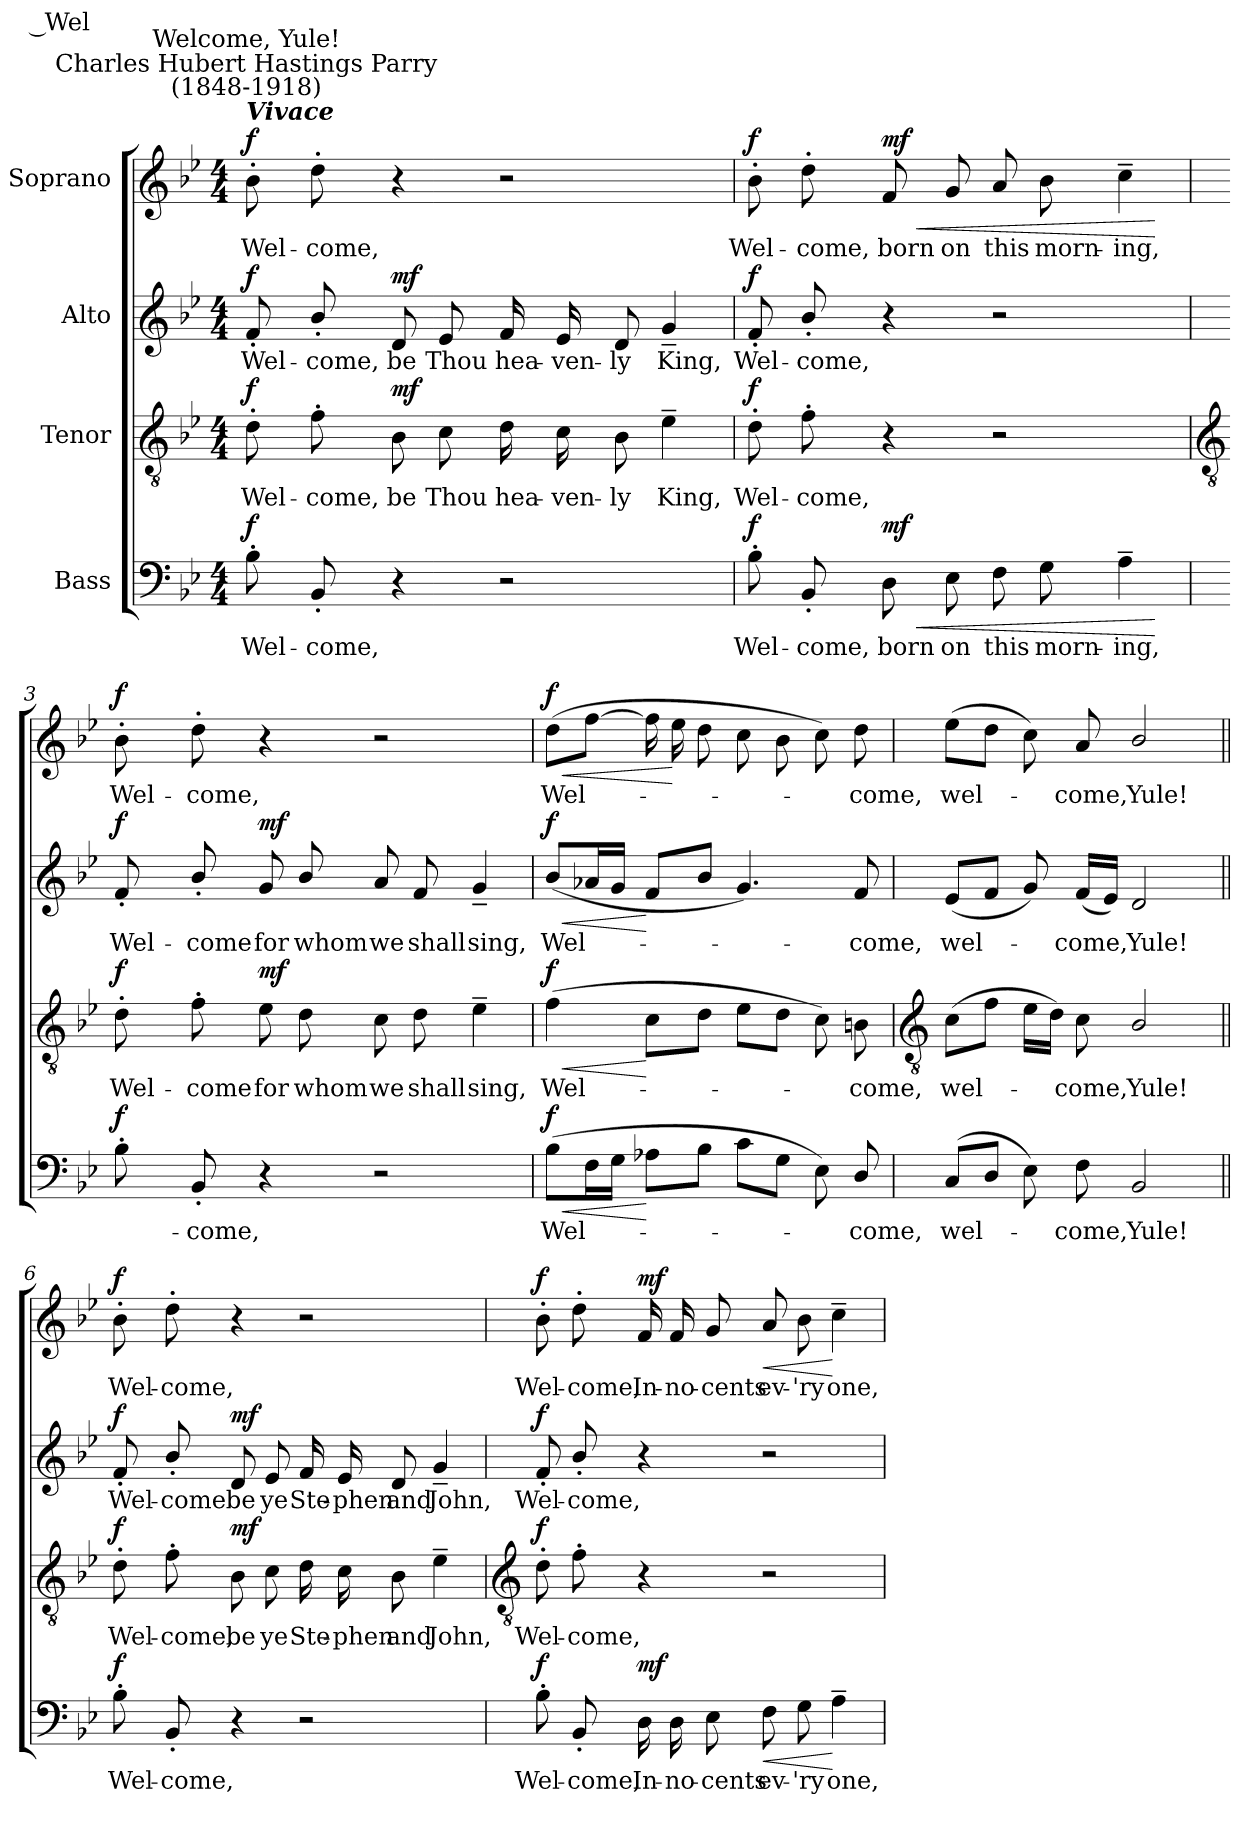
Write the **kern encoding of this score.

**kern	**text	**dynam	**kern	**text	**dynam	**kern	**text	**dynam	**kern	**text	**dynam
*part4	*part4	*part4	*part3	*part3	*part3	*part2	*part2	*part2	*part1	*part1	*part1
*staff4	*staff4	*staff4	*staff3	*staff3	*staff3	*staff2	*staff2	*staff2	*staff1	*staff1	*staff1
*I"Bass	*	*	*I"Tenor	*	*	*I"Alto	*	*	*I"Soprano	*	*
*clefF4	*	*	*clefGv2	*	*	*clefG2	*	*	*clefG2	*	*
*k[b-e-]	*	*	*k[b-e-]	*	*	*k[b-e-]	*	*	*k[b-e-]	*	*
*B-:	*	*	*B-:	*	*	*B-:	*	*	*B-:	*	*
*M4/4	*	*	*M4/4	*	*	*M4/4	*	*	*M4/4	*	*
=1	=1	=1	=1	=1	=1	=1	=1	=1	=1	=1	=1
!	!	!	!	!	!	!	!	!	!LO:TX:a:Bi:t=Vivace	!	!
!	!	!	!	!	!	!	!	!	!LO:TX:a:cj:t=Charles Hubert Hastings Parry\n(1848-1918)	!	!
!	!	!	!	!	!	!	!	!	!LO:TX:a:cj:t=Welcome, Yule!	!	!
!	!LO:LY:b	!LO:DY:b	!	!LO:LY:b	!LO:DY:b	!	!LO:LY:b	!LO:DY:b	!	!LO:LY:b	!LO:DY:b
8B-'	Wel-	f	8d'	Wel-	f	8f'	Wel-	f	8b-'	Wel-	f
!	!LO:LY:b	!	!	!LO:LY:b	!	!	!LO:LY:b	!	!	!LO:LY:b	!
8BB-'	-come,	.	8f'	-come,	.	8b-'/	-come,	.	8dd'	-come,	.
!	!	!	!	!LO:LY:b	!LO:DY:b	!	!LO:LY:b	!LO:DY:b	!	!	!
4r	.	.	8B-	be	mf	8d	be	mf	4r	.	.
!	!	!	!	!LO:LY:b	!	!	!LO:LY:b	!	!	!	!
.	.	.	8c	Thou	.	8e-	Thou	.	.	.	.
!	!	!	!	!LO:LY:b	!	!	!LO:LY:b	!	!	!	!
2r	.	.	16d	hea-	.	16f	hea-	.	2r	.	.
!	!	!	!	!LO:LY:b	!	!	!LO:LY:b	!	!	!	!
.	.	.	16c	-ven-	.	16e-	-ven-	.	.	.	.
!	!	!	!	!LO:LY:b	!	!	!LO:LY:b	!	!	!	!
.	.	.	8B-	-ly	.	8d	-ly	.	.	.	.
!	!	!	!	!LO:LY:b	!	!	!LO:LY:b	!	!	!	!
.	.	.	4e-~	King,	.	4g~	King,	.	.	.	.
=2	=2	=2	=2	=2	=2	=2	=2	=2	=2	=2	=2
!	!LO:LY:b	!LO:DY:b	!	!LO:LY:b	!LO:DY:b	!	!LO:LY:b	!LO:DY:b	!	!LO:LY:b	!LO:DY:b
8B-'	Wel-	f	8d'	Wel-	f	8f'	Wel-	f	8b-'	Wel-	f
!	!LO:LY:b	!	!	!LO:LY:b	!	!	!LO:LY:b	!	!	!LO:LY:b	!
8BB-'	-come,	.	8f'	-come,	.	8b-'/	-come,	.	8dd'	-come,	.
!	!LO:LY:b	!LO:HP:b	!	!	!	!	!	!	!	!LO:LY:b	!LO:HP:b
!	!	!LO:DY:n=1:b	!	!	!	!	!	!	!	!	!LO:DY:n=1:b
8D	born	< mf	4r	.	.	4r	.	.	8f	born	< mf
!	!LO:LY:b	!	!	!	!	!	!	!	!	!LO:LY:b	!
8E-	on	.	.	.	.	.	.	.	8g	on	.
!	!LO:LY:b	!	!	!	!	!	!	!	!	!LO:LY:b	!
8F	this	.	2r	.	.	2r	.	.	8a	this	.
!	!LO:LY:b	!	!	!	!	!	!	!	!	!LO:LY:b	!
8G	morn-	.	.	.	.	.	.	.	8b-	morn-	.
!	!LO:LY:b	!	!	!	!	!	!	!	!	!LO:LY:b	!
4A~	-ing,	.	.	.	.	.	.	.	4cc~	-ing,	.
.	.	[	.	.	.	.	.	.	.	.	[
!!LO:LB:g=z
=3	=3	=3	=3	=3	=3	=3	=3	=3	=3	=3	=3
*	*	*	*clefGv2	*	*	*	*	*	*	*	*
!	!LO:LY:b	!LO:DY:b	!	!LO:LY:b	!LO:DY:b	!	!LO:LY:b	!LO:DY:b	!	!LO:LY:b	!LO:DY:b
8B-'	_Wel-	f	8d'	Wel-	f	8f'	Wel-	f	8b-'	Wel-	f
!	!LO:LY:b	!	!	!LO:LY:b	!	!	!LO:LY:b	!	!	!LO:LY:b	!
8BB-'	-come,	.	8f'	-come	.	8b-'/	-come	.	8dd'	-come,	.
!	!	!	!	!LO:LY:b	!LO:DY:b	!	!LO:LY:b	!LO:DY:b	!	!	!
4r	.	.	8e-	for	mf	8g	for	mf	4r	.	.
!	!	!	!	!LO:LY:b	!	!	!LO:LY:b	!	!	!	!
.	.	.	8d	whom	.	8b-/	whom	.	.	.	.
!	!	!	!	!LO:LY:b	!	!	!LO:LY:b	!	!	!	!
2r	.	.	8c	we	.	8a	we	.	2r	.	.
!	!	!	!	!LO:LY:b	!	!	!LO:LY:b	!	!	!	!
.	.	.	8d	shall	.	8f	shall	.	.	.	.
!	!	!	!	!LO:LY:b	!	!	!LO:LY:b	!	!	!	!
.	.	.	4e-~	sing,	.	4g~	sing,	.	.	.	.
=4	=4	=4	=4	=4	=4	=4	=4	=4	=4	=4	=4
!	!LO:LY:b	!LO:HP:b	!	!LO:LY:b	!LO:HP:b	!	!LO:LY:b	!LO:HP:b	!	!LO:LY:b	!LO:HP:b
!	!	!LO:DY:n=1:b	!	!	!LO:DY:n=1:b	!	!	!LO:DY:n=1:b	!	!	!LO:DY:n=1:b
(>8B-L	Wel-	< f	(>4f	Wel-	< f	(<8b-L	Wel-	< f	(>8ddL	Wel-	< f
16FL	.	.	.	.	.	16a-XL	.	.	[8ffJ	.	.
16GJJ	.	.	.	.	.	16gJJ	.	.	.	.	.
8A-XL	.	[	8cL	.	[	8fL	.	[	16ffLL]	.	.
.	.	.	.	.	.	.	.	.	16ee-	.	[
8B-J	.	.	8dJ	.	.	8b-J	.	.	8ddJ	.	.
8cL	.	.	8e-L	.	.	4.g)	.	.	8ccL	.	.
8GJ	.	.	8dJ	.	.	.	.	.	8b-J	.	.
8E-)	.	.	8c)	.	.	.	.	.	8cc)	.	.
!	!LO:LY:b	!	!	!LO:LY:b	!	!	!LO:LY:b	!	!	!LO:LY:b	!
8D/	come,	.	8Bn	come,	.	8f	come,	.	8dd	come,	.
!!LO:LB:g=z
=5	=5	=5	=5	=5	=5	=5	=5	=5	=5	=5	=5
*	*	*	*clefGv2	*	*	*	*	*	*	*	*
!	!LO:LY:b	!	!	!LO:LY:b	!	!	!LO:LY:b	!	!	!LO:LY:b	!
(<8CL	wel-	.	(>8cL	wel-	.	(<8e-L	wel-	.	(>8ee-L	wel-	.
8DJ	.	.	8fJ	.	.	8fJ	.	.	8ddJ	.	.
8E-)	.	.	16e-LL	.	.	8g)	.	.	8cc)	.	.
.	.	.	16dJJ)	.	.	.	.	.	.	.	.
!	!LO:LY:b	!	!	!LO:LY:b	!	!	!LO:LY:b	!	!	!LO:LY:b	!
8F	come,	.	8c	come,	.	(<16fLL	come,	.	8a	come,	.
.	.	.	.	.	.	16e-JJ)	.	.	.	.	.
!	!LO:LY:b	!	!	!LO:LY:b	!	!	!LO:LY:b	!	!	!LO:LY:b	!
2BB-	Yule!	.	2B-/	Yule!	.	2d	Yule!	.	2b-/	Yule!	.
=6||	=6||	=6||	=6||	=6||	=6||	=6||	=6||	=6||	=6||	=6||	=6||
!	!LO:LY:b	!LO:DY:b	!	!LO:LY:b	!LO:DY:b	!	!LO:LY:b	!LO:DY:b	!	!LO:LY:b	!LO:DY:b
8B-'	Wel-	f	8d'	Wel-	f	8f'	Wel-	f	8b-'	Wel-	f
!	!LO:LY:b	!	!	!LO:LY:b	!	!	!LO:LY:b	!	!	!LO:LY:b	!
8BB-'	-come,	.	8f'	-come,	.	8b-'/	-come	.	8dd'	-come,	.
!	!	!	!	!LO:LY:b	!LO:DY:b	!	!LO:LY:b	!LO:DY:b	!	!	!
4r	.	.	8B-	be	mf	8d	be	mf	4r	.	.
!	!	!	!	!LO:LY:b	!	!	!LO:LY:b	!	!	!	!
.	.	.	8c	ye	.	8e-	ye	.	.	.	.
!	!	!	!	!LO:LY:b	!	!	!LO:LY:b	!	!	!	!
2r	.	.	16d	Ste-	.	16f	Ste-	.	2r	.	.
!	!	!	!	!LO:LY:b	!	!	!LO:LY:b	!	!	!	!
.	.	.	16c	-phen	.	16e-	-phen	.	.	.	.
!	!	!	!	!LO:LY:b	!	!	!LO:LY:b	!	!	!	!
.	.	.	8B-	and	.	8d	and	.	.	.	.
!	!	!	!	!LO:LY:b	!	!	!LO:LY:b	!	!	!	!
.	.	.	4e-~	John,	.	4g~	John,	.	.	.	.
!!LO:LB:g=z
=7	=7	=7	=7	=7	=7	=7	=7	=7	=7	=7	=7
*	*	*	*clefGv2	*	*	*	*	*	*	*	*
!	!LO:LY:b	!LO:DY:b	!	!LO:LY:b	!LO:DY:b	!	!LO:LY:b	!LO:DY:b	!	!LO:LY:b	!LO:DY:b
8B-'	Wel-	f	8d'	Wel-	f	8f'	Wel-	f	8b-'	Wel-	f
!	!LO:LY:b	!	!	!LO:LY:b	!	!	!LO:LY:b	!	!	!LO:LY:b	!
8BB-'	-come,	.	8f'	-come,	.	8b-'/	-come,	.	8dd'	-come,	.
!	!LO:LY:b	!LO:DY:b	!	!	!	!	!	!	!	!LO:LY:b	!LO:DY:b
16D	In-	mf	4r	.	.	4r	.	.	16f	In-	mf
!	!LO:LY:b	!	!	!	!	!	!	!	!	!LO:LY:b	!
16D	-no-	.	.	.	.	.	.	.	16f	-no-	.
!	!LO:LY:b	!	!	!	!	!	!	!	!	!LO:LY:b	!
8E-	-cents	.	.	.	.	.	.	.	8g	-cents	.
!	!LO:LY:b	!LO:HP:b	!	!	!	!	!	!	!	!LO:LY:b	!LO:HP:b
8F	ev-	<	2r	.	.	2r	.	.	8a	ev-	<
!	!LO:LY:b	!	!	!	!	!	!	!	!	!LO:LY:b	!
8G	-'ry	.	.	.	.	.	.	.	8b-	-'ry	.
!	!LO:LY:b	!	!	!	!	!	!	!	!	!LO:LY:b	!
4A~	one,	[	.	.	.	.	.	.	4cc~	one,	[
=	=	=	=	=	=	=	=	=	=	=	=
*-	*-	*-	*-	*-	*-	*-	*-	*-	*-	*-	*-
